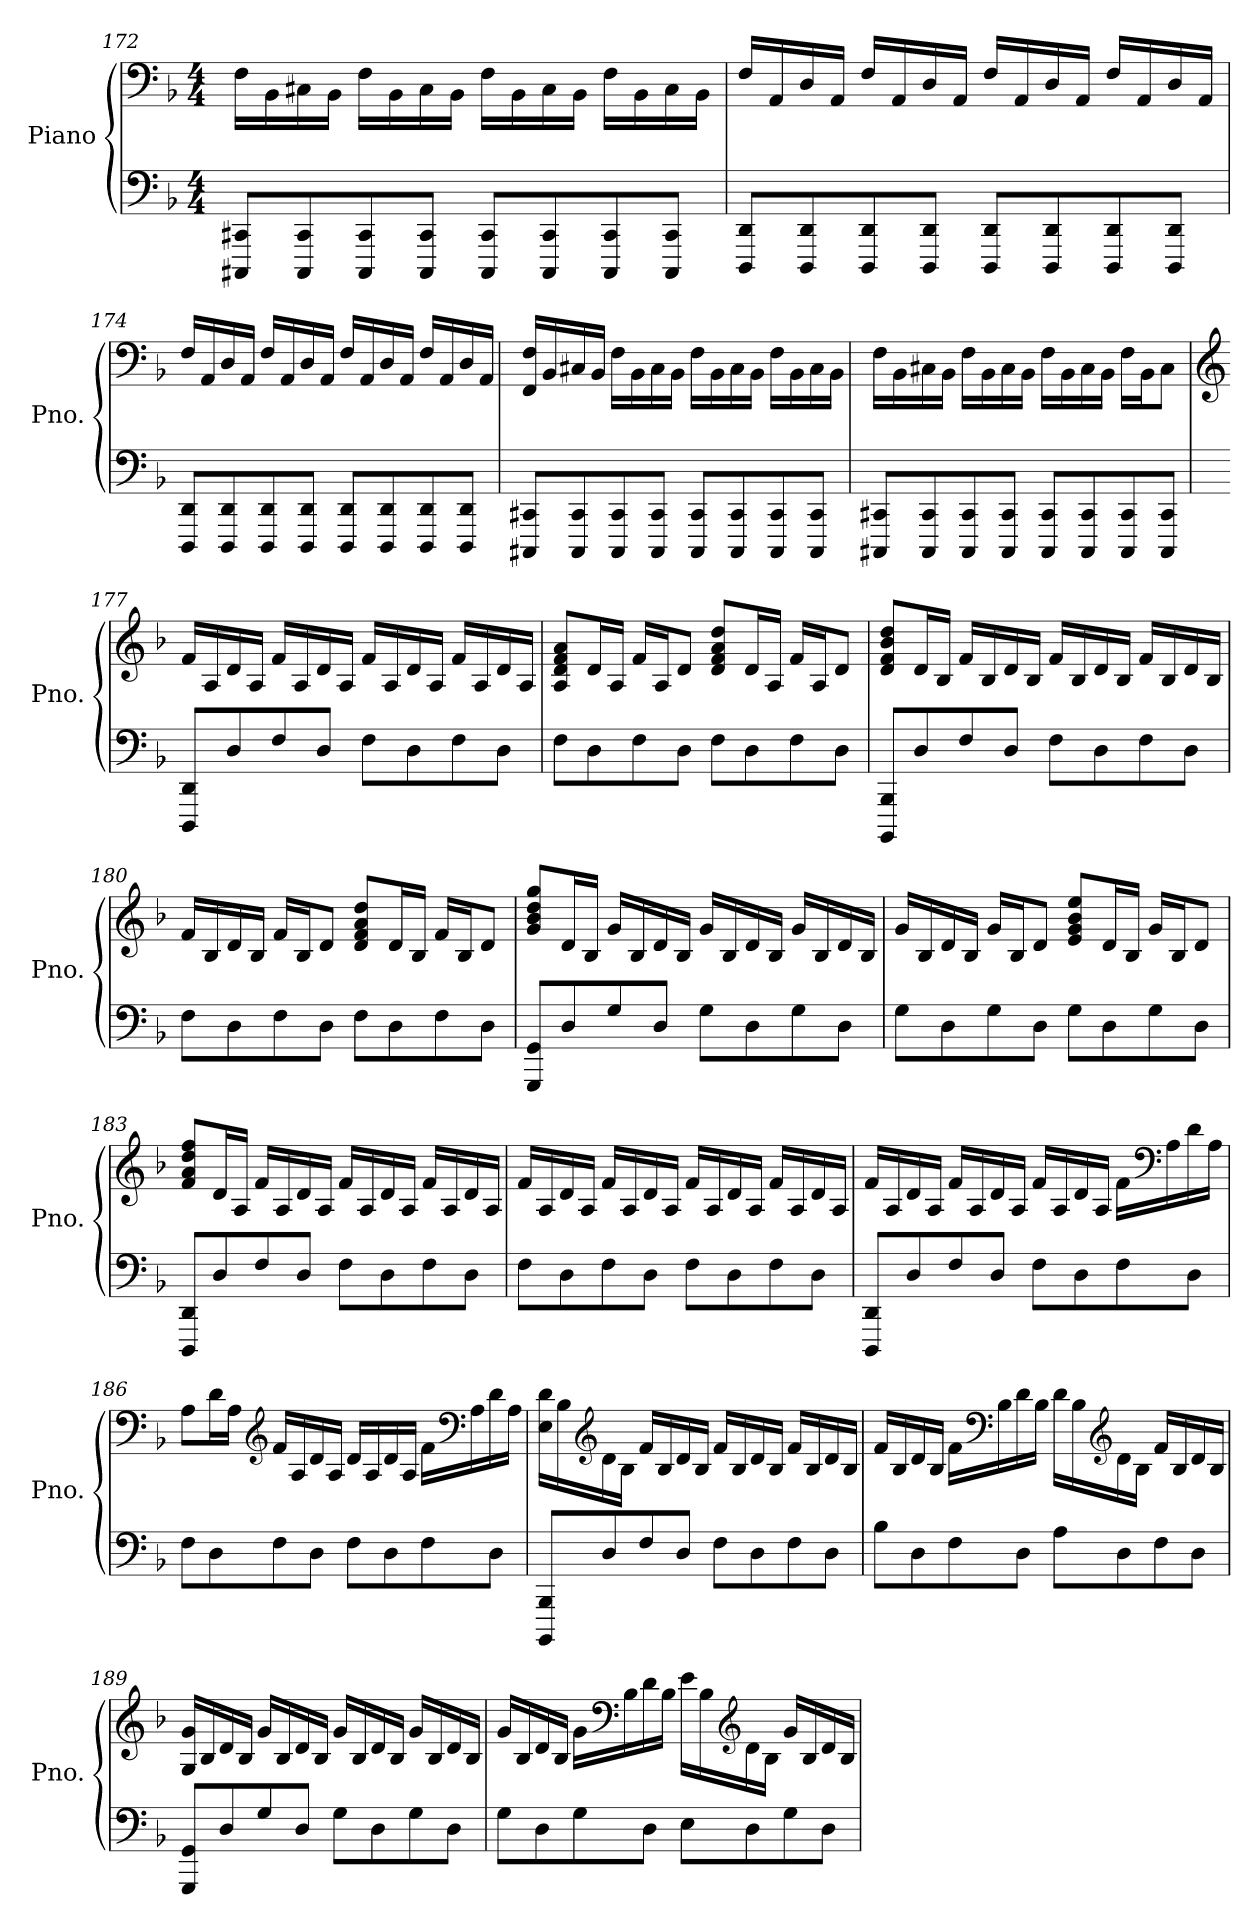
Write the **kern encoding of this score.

**kern	**kern
*part1	*part1
*staff2	*staff1
*I"Piano	*
*I'Pno.	*
!!LO:LB:g=z
*clefF4	*clefF4
*k[b-]	*k[b-]
*M4/4	*M4/4
=172	=172
8CCC#X/ 8CC#X/L	16F\LL
.	16BB-\
8CCC#/ 8CC#/	16C#X\
.	16BB-\JJ
8CCC#/ 8CC#/	16F\LL
.	16BB-\
8CCC#/ 8CC#/J	16C#\
.	16BB-\JJ
8CCC#/ 8CC#/L	16F\LL
.	16BB-\
8CCC#/ 8CC#/	16C#\
.	16BB-\JJ
8CCC#/ 8CC#/	16F\LL
.	16BB-\
8CCC#/ 8CC#/J	16C#\
.	16BB-\JJ
=173	=173
8DDD/ 8DD/L	16F/LL
.	16AA/
8DDD/ 8DD/	16D/
.	16AA/JJ
8DDD/ 8DD/	16F/LL
.	16AA/
8DDD/ 8DD/J	16D/
.	16AA/JJ
8DDD/ 8DD/L	16F/LL
.	16AA/
8DDD/ 8DD/	16D/
.	16AA/JJ
8DDD/ 8DD/	16F/LL
.	16AA/
8DDD/ 8DD/J	16D/
.	16AA/JJ
=174	=174
8DDD/ 8DD/L	16F/LL
.	16AA/
8DDD/ 8DD/	16D/
.	16AA/JJ
8DDD/ 8DD/	16F/LL
.	16AA/
8DDD/ 8DD/J	16D/
.	16AA/JJ
8DDD/ 8DD/L	16F/LL
.	16AA/
8DDD/ 8DD/	16D/
.	16AA/JJ
8DDD/ 8DD/	16F/LL
.	16AA/
8DDD/ 8DD/J	16D/
.	16AA/JJ
!!LO:LB:g=z
=175	=175
8CCC#X/ 8CC#X/L	16FF/ 16F/LL
.	16BB-/
8CCC#/ 8CC#/	16C#X/
.	16BB-/JJ
8CCC#/ 8CC#/	16F\LL
.	16BB-\
8CCC#/ 8CC#/J	16C#\
.	16BB-\JJ
8CCC#/ 8CC#/L	16F\LL
.	16BB-\
8CCC#/ 8CC#/	16C#\
.	16BB-\JJ
8CCC#/ 8CC#/	16F\LL
.	16BB-\
8CCC#/ 8CC#/J	16C#\
.	16BB-\JJ
=176	=176
8CCC#X/ 8CC#X/L	16F\LL
.	16BB-\
8CCC#/ 8CC#/	16C#X\
.	16BB-\JJ
8CCC#/ 8CC#/	16F\LL
.	16BB-\
8CCC#/ 8CC#/J	16C#\
.	16BB-\JJ
8CCC#/ 8CC#/L	16F\LL
.	16BB-\
8CCC#/ 8CC#/	16C#\
.	16BB-\JJ
8CCC#/ 8CC#/	16F\LL
.	16BB-\J
8CCC#/ 8CC#/J	8C#\J
!!LO:LB:g=z
=177	=177
*	*clefG2
8DDD/ 8DD/L	16f/LL
.	16A/
8D/	16d/
.	16A/JJ
8F/	16f/LL
.	16A/
8D/J	16d/
.	16A/JJ
8F\L	16f/LL
.	16A/
8D\	16d/
.	16A/JJ
8F\	16f/LL
.	16A/
8D\J	16d/
.	16A/JJ
=178	=178
8F\L	8A/ 8d/ 8f/ 8a/L
8D\	16d/L
.	16A/JJ
8F\	16f/LL
.	16A/J
8D\J	8d/J
8F\L	8d/ 8f/ 8a/ 8dd/L
8D\	16d/L
.	16A/JJ
8F\	16f/LL
.	16A/J
8D\J	8d/J
=179	=179
8BBBB-/ 8BBB-/L	8d/ 8f/ 8b-/ 8dd/L
8D/	16d/L
.	16B-/JJ
8F/	16f/LL
.	16B-/
8D/J	16d/
.	16B-/JJ
8F\L	16f/LL
.	16B-/
8D\	16d/
.	16B-/JJ
8F\	16f/LL
.	16B-/
8D\J	16d/
.	16B-/JJ
!!LO:LB:g=z
=180	=180
8F\L	16f/LL
.	16B-/
8D\	16d/
.	16B-/JJ
8F\	16f/LL
.	16B-/J
8D\J	8d/J
8F\L	8d/ 8f/ 8a/ 8dd/L
8D\	16d/L
.	16B-/JJ
8F\	16f/LL
.	16B-/J
8D\J	8d/J
=181	=181
8GGG/ 8GG/L	8g/ 8b-/ 8dd/ 8gg/L
8D/	16d/L
.	16B-/JJ
8G/	16g/LL
.	16B-/
8D/J	16d/
.	16B-/JJ
8G\L	16g/LL
.	16B-/
8D\	16d/
.	16B-/JJ
8G\	16g/LL
.	16B-/
8D\J	16d/
.	16B-/JJ
=182	=182
8G\L	16g/LL
.	16B-/
8D\	16d/
.	16B-/JJ
8G\	16g/LL
.	16B-/J
8D\J	8d/J
8G\L	8e/ 8g/ 8b-/ 8ee/L
8D\	16d/L
.	16B-/JJ
8G\	16g/LL
.	16B-/J
8D\J	8d/J
!!LO:PB:g=z
=183	=183
8DDD/ 8DD/L	8f/ 8a/ 8dd/ 8ff/L
8D/	16d/L
.	16A/JJ
8F/	16f/LL
.	16A/
8D/J	16d/
.	16A/JJ
8F\L	16f/LL
.	16A/
8D\	16d/
.	16A/JJ
8F\	16f/LL
.	16A/
8D\J	16d/
.	16A/JJ
=184	=184
8F\L	16f/LL
.	16A/
8D\	16d/
.	16A/JJ
8F\	16f/LL
.	16A/
8D\J	16d/
.	16A/JJ
8F\L	16f/LL
.	16A/
8D\	16d/
.	16A/JJ
8F\	16f/LL
.	16A/
8D\J	16d/
.	16A/JJ
!!LO:LB:g=z
=185	=185
8DDD/ 8DD/L	16f/LL
.	16A/
8D/	16d/
.	16A/JJ
8F/	16f/LL
.	16A/
8D/J	16d/
.	16A/JJ
8F\L	16f/LL
.	16A/
8D\	16d/
.	16A/JJ
8F\	16f\LL
*	*clefF4
.	16A\
8D\J	16d\
.	16A\JJ
=186	=186
8F\L	8A\L
8D\	16d\L
.	16A\JJ
*	*clefG2
8F\	16f/LL
.	16A/
8D\J	16d/
.	16A/JJ
8F\L	16d/LL
.	16A/
8D\	16d/
.	16A/JJ
8F\	16f\LL
*	*clefF4
.	16A\
8D\J	16d\
.	16A\JJ
!!LO:LB:g=z
=187	=187
8BBBB-/ 8BBB-/L	16E\ 16d\LL
.	16B-\
*	*clefG2
8D/	16d\
.	16B-\JJ
8F/	16f/LL
.	16B-/
8D/J	16d/
.	16B-/JJ
8F\L	16f/LL
.	16B-/
8D\	16d/
.	16B-/JJ
8F\	16f/LL
.	16B-/
8D\J	16d/
.	16B-/JJ
=188	=188
8B-\L	16f/LL
.	16B-/
8D\	16d/
.	16B-/JJ
8F\	16f\LL
*	*clefF4
.	16B-\
8D\J	16d\
.	16B-\JJ
8A\L	16d\LL
.	16B-\
*	*clefG2
8D\	16d\
.	16B-\JJ
8F\	16f/LL
.	16B-/
8D\J	16d/
.	16B-/JJ
!!LO:LB:g=z
=189	=189
8GGG/ 8GG/L	16G/ 16g/LL
.	16B-/
8D/	16d/
.	16B-/JJ
8G/	16g/LL
.	16B-/
8D/J	16d/
.	16B-/JJ
8G\L	16g/LL
.	16B-/
8D\	16d/
.	16B-/JJ
8G\	16g/LL
.	16B-/
8D\J	16d/
.	16B-/JJ
=190	=190
8G\L	16g/LL
.	16B-/
8D\	16d/
.	16B-/JJ
8G\	16g\LL
*	*clefF4
.	16B-\
8D\J	16d\
.	16B-\JJ
8E\L	16e\LL
.	16B-\
*	*clefG2
8D\	16d\
.	16B-\JJ
8G\	16g/LL
.	16B-/
8D\J	16d/
.	16B-/JJ
=	=
*-	*-
